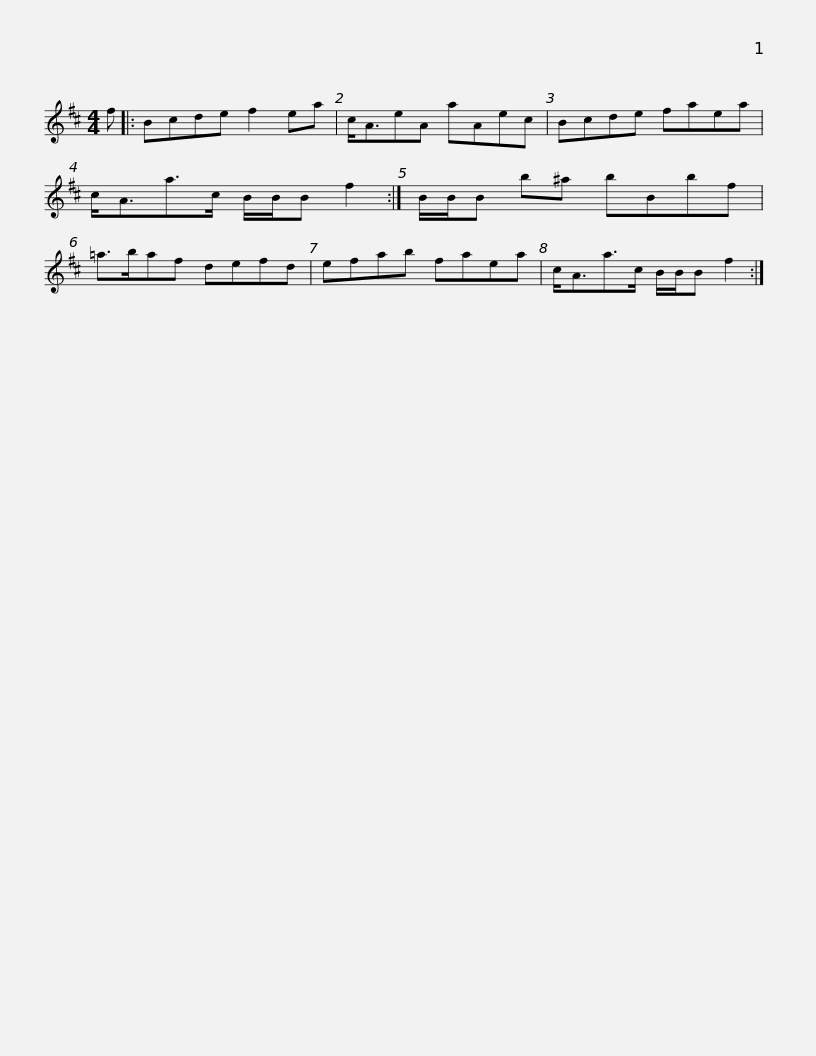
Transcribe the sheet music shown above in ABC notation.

X:1
L:1/8
M:4/4
I:linebreak $
K:Bmin
V:1 treble
V:1
 f |: Bcde f2 ea | c<AeA aAec | Bcde faea | c<Aa>c B/B/B f2 :|$ %5
 B/B/B b^a bBbf | =a>baf defd | efab faea | c<Aa>c B/B/B f2 :| %9
